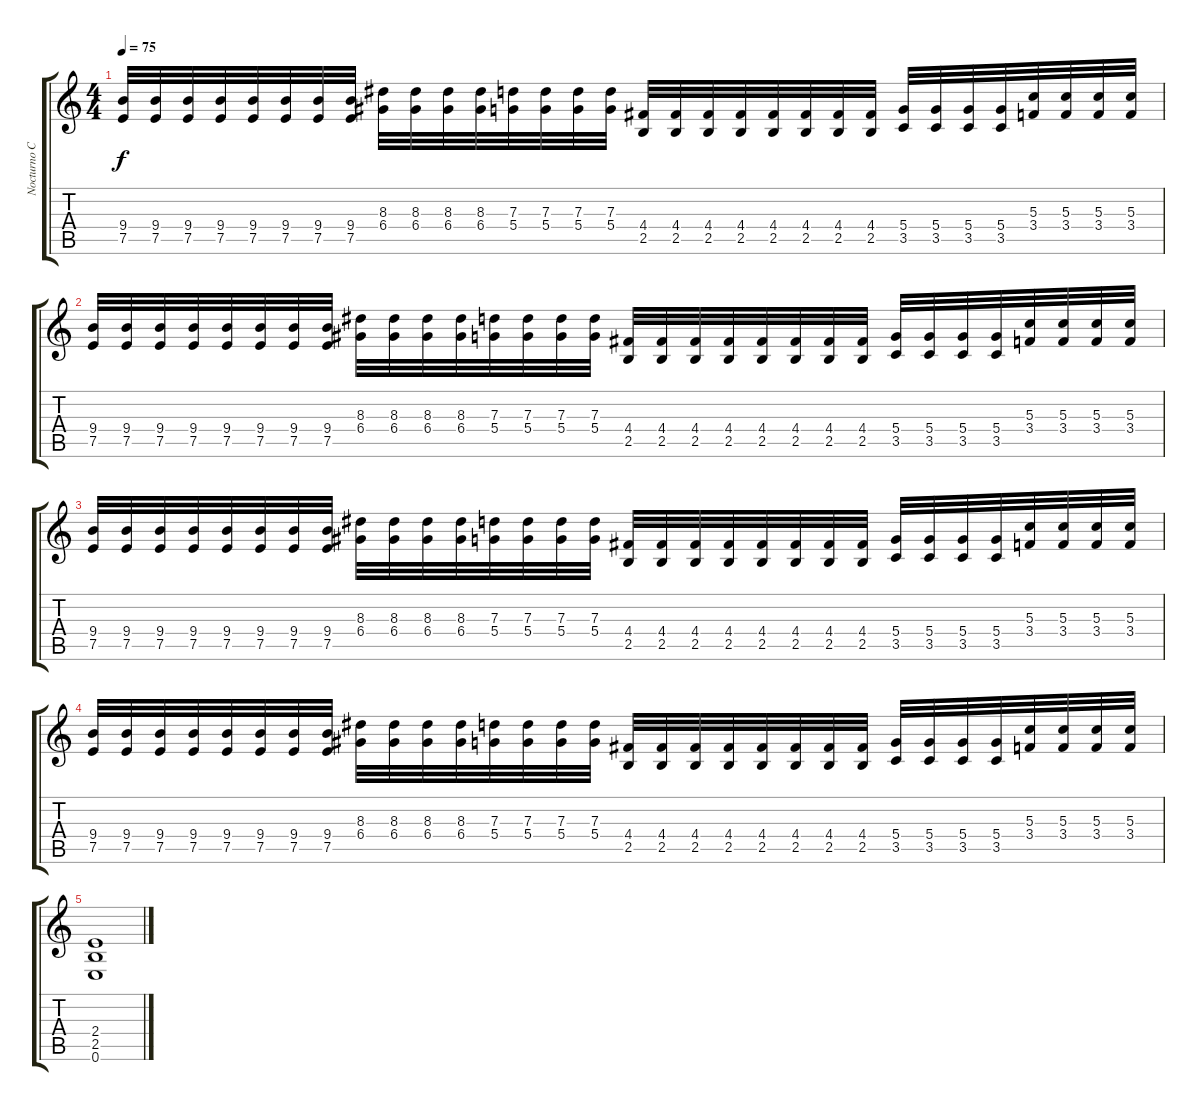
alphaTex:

\track ("Nocturno Culto(Guitar)" "Nocturno C") {instrument distortionguitar}
\staff {score tabs}
\tuning (E4 B3 G3 D3 A2 E2) {hide}
\ts (4 4)
\tempo 75
\clef g2
\ks c
(9.4 7.5).32{dy f} (9.4 7.5).32 (9.4 7.5).32 (9.4 7.5).32 (9.4 7.5).32 (9.4 7.5).32 (9.4 7.5).32 (9.4 7.5).32 (8.3 6.4).32 (8.3 6.4).32 (8.3 6.4).32 (8.3 6.4).32 (7.3 5.4).32 (7.3 5.4).32 (7.3 5.4).32 (7.3 5.4).32 (4.4 2.5).32 (4.4 2.5).32 (4.4 2.5).32 (4.4 2.5).32 (4.4 2.5).32 (4.4 2.5).32 (4.4 2.5).32 (4.4 2.5).32 (5.4 3.5).32 (5.4 3.5).32 (5.4 3.5).32 (5.4 3.5).32 (5.3 3.4).32 (5.3 3.4).32 (5.3 3.4).32 (5.3 3.4).32 |
(9.4 7.5).32 (9.4 7.5).32 (9.4 7.5).32 (9.4 7.5).32 (9.4 7.5).32 (9.4 7.5).32 (9.4 7.5).32 (9.4 7.5).32 (8.3 6.4).32 (8.3 6.4).32 (8.3 6.4).32 (8.3 6.4).32 (7.3 5.4).32 (7.3 5.4).32 (7.3 5.4).32 (7.3 5.4).32 (4.4 2.5).32 (4.4 2.5).32 (4.4 2.5).32 (4.4 2.5).32 (4.4 2.5).32 (4.4 2.5).32 (4.4 2.5).32 (4.4 2.5).32 (5.4 3.5).32 (5.4 3.5).32 (5.4 3.5).32 (5.4 3.5).32 (5.3 3.4).32 (5.3 3.4).32 (5.3 3.4).32 (5.3 3.4).32 |
(9.4 7.5).32 (9.4 7.5).32 (9.4 7.5).32 (9.4 7.5).32 (9.4 7.5).32 (9.4 7.5).32 (9.4 7.5).32 (9.4 7.5).32 (8.3 6.4).32 (8.3 6.4).32 (8.3 6.4).32 (8.3 6.4).32 (7.3 5.4).32 (7.3 5.4).32 (7.3 5.4).32 (7.3 5.4).32 (4.4 2.5).32 (4.4 2.5).32 (4.4 2.5).32 (4.4 2.5).32 (4.4 2.5).32 (4.4 2.5).32 (4.4 2.5).32 (4.4 2.5).32 (5.4 3.5).32 (5.4 3.5).32 (5.4 3.5).32 (5.4 3.5).32 (5.3 3.4).32 (5.3 3.4).32 (5.3 3.4).32 (5.3 3.4).32 |
(9.4 7.5).32 (9.4 7.5).32 (9.4 7.5).32 (9.4 7.5).32 (9.4 7.5).32 (9.4 7.5).32 (9.4 7.5).32 (9.4 7.5).32 (8.3 6.4).32 (8.3 6.4).32 (8.3 6.4).32 (8.3 6.4).32 (7.3 5.4).32 (7.3 5.4).32 (7.3 5.4).32 (7.3 5.4).32 (4.4 2.5).32 (4.4 2.5).32 (4.4 2.5).32 (4.4 2.5).32 (4.4 2.5).32 (4.4 2.5).32 (4.4 2.5).32 (4.4 2.5).32 (5.4 3.5).32 (5.4 3.5).32 (5.4 3.5).32 (5.4 3.5).32 (5.3 3.4).32 (5.3 3.4).32 (5.3 3.4).32 (5.3 3.4).32 |
(2.4 2.5 0.6).1
